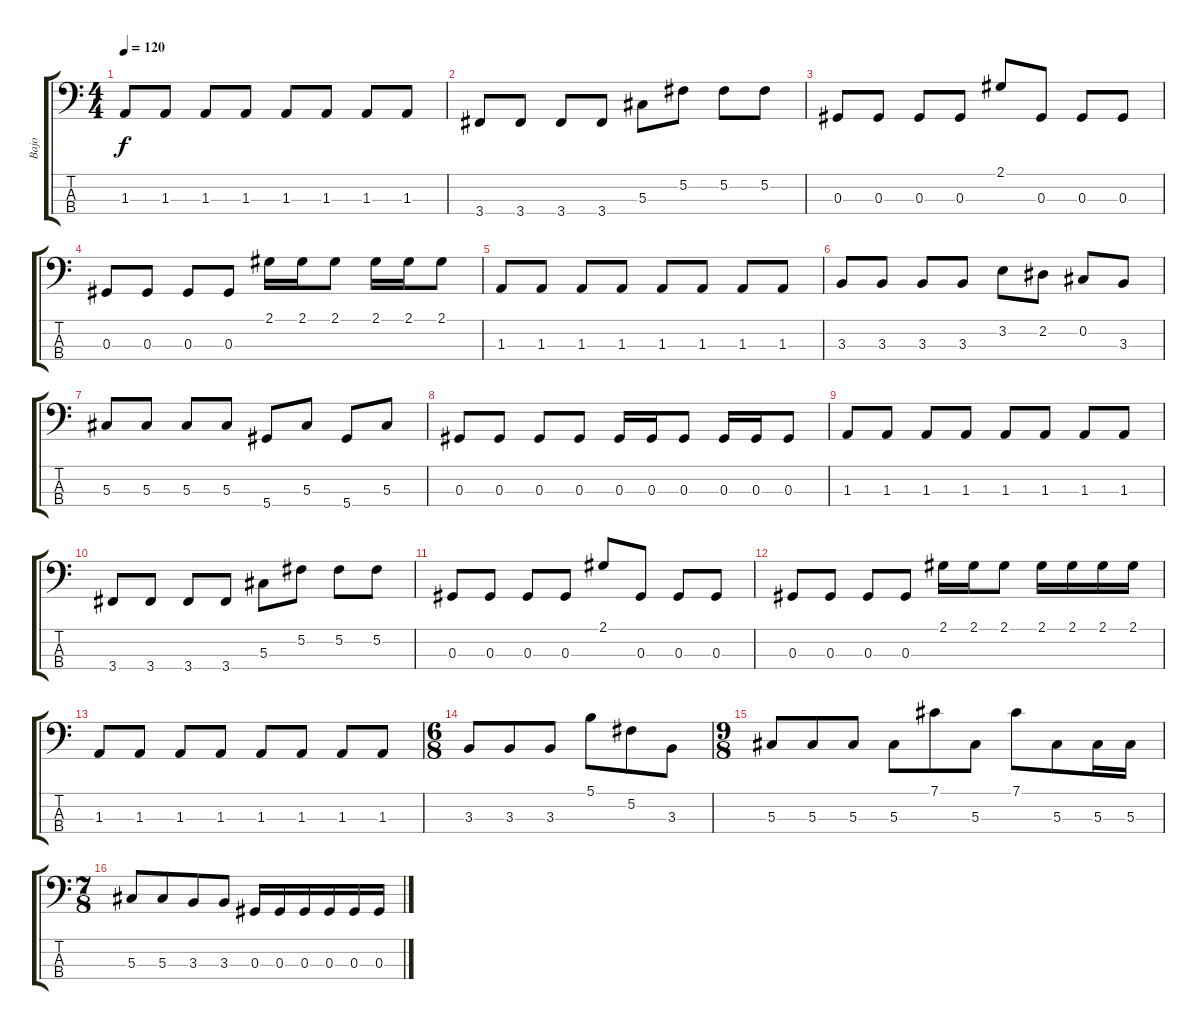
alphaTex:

\track ("Bajo" "Bajo") {instrument electricbassfinger}
\staff {score tabs}
\tuning (Gb2 Db2 Ab1 Eb1) {hide}
\ts (4 4)
\tempo 120
\clef f4
\ks c
1.3.8{dy f} 1.3.8 1.3.8 1.3.8 1.3.8 1.3.8 1.3.8 1.3.8 |
3.4.8 3.4.8 3.4.8 3.4.8 5.3.8 5.2.8 5.2.8 5.2.8 |
0.3.8 0.3.8 0.3.8 0.3.8 2.1.8 0.3.8 0.3.8 0.3.8 |
0.3.8 0.3.8 0.3.8 0.3.8 2.1.16 2.1.16 2.1.8 2.1.16 2.1.16 2.1.8 |
1.3.8 1.3.8 1.3.8 1.3.8 1.3.8 1.3.8 1.3.8 1.3.8 |
3.3.8 3.3.8 3.3.8 3.3.8 3.2.8 2.2.8 0.2.8 3.3.8 |
5.3.8 5.3.8 5.3.8 5.3.8 5.4.8 5.3.8 5.4.8 5.3.8 |
0.3.8 0.3.8 0.3.8 0.3.8 0.3.16 0.3.16 0.3.8 0.3.16 0.3.16 0.3.8 |
1.3.8 1.3.8 1.3.8 1.3.8 1.3.8 1.3.8 1.3.8 1.3.8 |
3.4.8 3.4.8 3.4.8 3.4.8 5.3.8 5.2.8 5.2.8 5.2.8 |
0.3.8 0.3.8 0.3.8 0.3.8 2.1.8 0.3.8 0.3.8 0.3.8 |
0.3.8 0.3.8 0.3.8 0.3.8 2.1.16 2.1.16 2.1.8 2.1.16 2.1.16 2.1.16 2.1.16 |
1.3.8 1.3.8 1.3.8 1.3.8 1.3.8 1.3.8 1.3.8 1.3.8 |
\ts (6 8)
3.3.8 3.3.8 3.3.8 5.1.8 5.2.8 3.3.8 |
\ts (9 8)
5.3.8 5.3.8 5.3.8 5.3.8 7.1.8 5.3.8 7.1.8 5.3.8 5.3.16 5.3.16 |
\ts (7 8)
5.3.8 5.3.8 3.3.8 3.3.8 0.3.16 0.3.16 0.3.16 0.3.16 0.3.16 0.3.16
